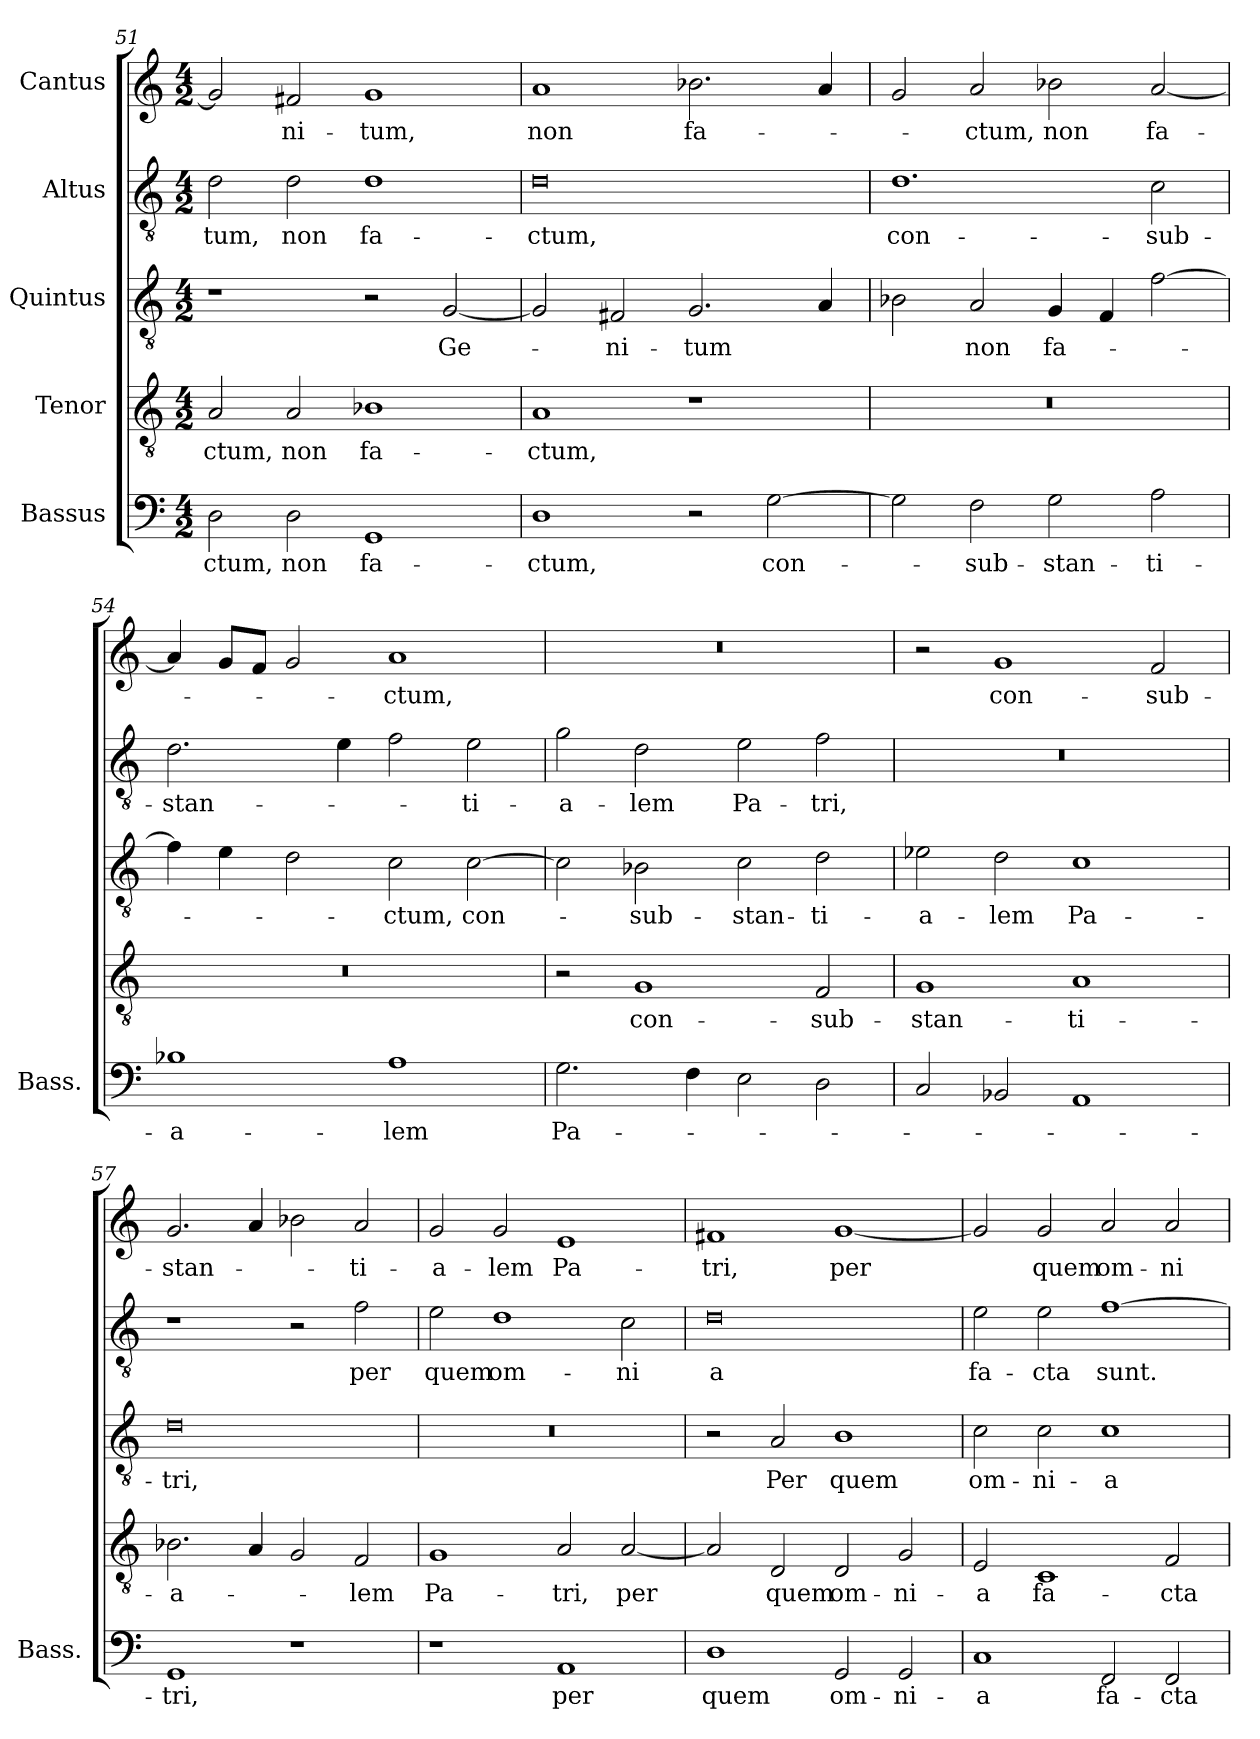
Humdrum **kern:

**kern	**text	**kern	**text	**kern	**text	**kern	**text	**kern	**text
*part5	*part5	*part4	*part4	*part3	*part3	*part2	*part2	*part1	*part1
*staff5	*staff5	*staff4	*staff4	*staff3	*staff3	*staff2	*staff2	*staff1	*staff1
*I"Bassus	*	*I"Tenor	*	*I"Quintus	*	*I"Altus	*	*I"Cantus	*
*I'Bass.	*	*	*	*	*	*	*	*	*
*clefF4	*	*clefGv2	*	*clefGv2	*	*clefGv2	*	*clefG2	*
*	*	*ITrd7c12	*	*ITrd7c12	*	*ITrd7c12	*	*	*
*k[]	*	*k[]	*	*k[]	*	*k[]	*	*k[]	*
*C:	*	*C:	*	*C:	*	*C:	*	*C:	*
*M4/2	*	*M4/2	*	*M4/2	*	*M4/2	*	*M4/2	*
=51	=51	=51	=51	=51	=51	=51	=51	=51	=51
2D\	-ctum,	2AA/	-ctum,	1r	.	2D\	tum,	2g/]	.
2D\	non	2AA/	non	.	.	2D\	non	2f#X/	-ni-
1GG/	fa-	1BB-X\	fa-	2r	.	1D\	fa-	1g/	-tum,
.	.	.	.	[2GG/	Ge-	.	.	.	.
=52	=52	=52	=52	=52	=52	=52	=52	=52	=52
1D\	-ctum,	1AA/	-ctum,	2GG/]	.	0D\	-ctum,	1a/	non
.	.	.	.	2FF#/	-ni-	.	.	.	.
2r	.	1r	.	2.GG/	-tum	.	.	2.b-X\	fa-
[2G\	con-	.	.	.	.	.	.	.	.
.	.	.	.	4AA/	.	.	.	4a/	.
=53	=53	=53	=53	=53	=53	=53	=53	=53	=53
2G\]	.	0r	.	2BB-X\	.	1.D\	con-	2g/	.
2F\	-sub-	.	.	2AA/	non	.	.	2a/	-ctum,
2G\	-stan-	.	.	4GG/	fa-	.	.	2b-X\	non
.	.	.	.	4FF/	.	.	.	.	.
2A\	-ti-	.	.	[2F\	.	2C\	-sub-	[2a/	fa-
=54	=54	=54	=54	=54	=54	=54	=54	=54	=54
1B-X\	-a-	0r	.	4F\]	.	2.D\	-stan-	4a/]	.
.	.	.	.	4E\	.	.	.	8g/L	.
.	.	.	.	.	.	.	.	8f/J	.
.	.	.	.	2D\	.	.	.	2g/	.
.	.	.	.	.	.	4E\	.	.	.
1A\	-lem	.	.	2C\	-ctum,	2F\	.	1a/	-ctum,
.	.	.	.	[2C\	con-	2E\	-ti-	.	.
=55	=55	=55	=55	=55	=55	=55	=55	=55	=55
2.G\	Pa-	2r	.	2C\]	.	2G\	-a-	0r	.
.	.	1GG/	con-	2BB-X\	-sub-	2D\	-lem	.	.
4F\	.	.	.	.	.	.	.	.	.
2E\	.	.	.	2C\	-stan-	2E\	Pa-	.	.
2D\	.	2FF/	-sub-	2D\	-ti-	2F\	-tri,	.	.
=56	=56	=56	=56	=56	=56	=56	=56	=56	=56
2C/	.	1GG/	-stan-	2E-\	-a-	0r	.	2r	.
2BB-X/	.	.	.	2D\	-lem	.	.	1g/	con-
1AA/	.	1AA/	-ti-	1C\	Pa-	.	.	.	.
.	.	.	.	.	.	.	.	2f/	-sub-
=57	=57	=57	=57	=57	=57	=57	=57	=57	=57
1GG/	-tri,	2.BB-X\	-a-	0D\	-tri,	1r	.	2.g/	-stan-
.	.	4AA/	.	.	.	.	.	4a/	.
1r	.	2GG/	.	.	.	2r	.	2b-X\	.
.	.	2FF/	-lem	.	.	2F\	per	2a/	-ti-
=58	=58	=58	=58	=58	=58	=58	=58	=58	=58
1r	.	1GG/	Pa-	0r	.	2E\	quem	2g/	-a-
.	.	.	.	.	.	1D\	om-	2g/	-lem
1AA/	per	2AA/	-tri,	.	.	.	.	1e/	Pa-
.	.	[2AA/	per	.	.	2C\	-ni	.	.
=59	=59	=59	=59	=59	=59	=59	=59	=59	=59
1D\	quem	2AA/]	.	2r	.	0D\	a	1f#X/	-tri,
.	.	2DD/	quem	2AA/	Per	.	.	.	.
2GG/	om-	2DD/	om-	1BB\	quem	.	.	[1g/	per
2GG/	-ni-	2GG/	-ni-	.	.	.	.	.	.
=60	=60	=60	=60	=60	=60	=60	=60	=60	=60
1C/	-a	2EE/	-a	2C\	om-	2E\	fa-	2g/]	.
.	.	1CC/	fa-	2C\	-ni-	2E\	-cta	2g/	quem
2FF/	fa-	.	.	1C\	-a	[1F\	sunt.	2a/	om-
2FF/	-cta	2FF/	-cta	.	.	.	.	2a/	-ni
=	=	=	=	=	=	=	=	=	=
*-	*-	*-	*-	*-	*-	*-	*-	*-	*-
